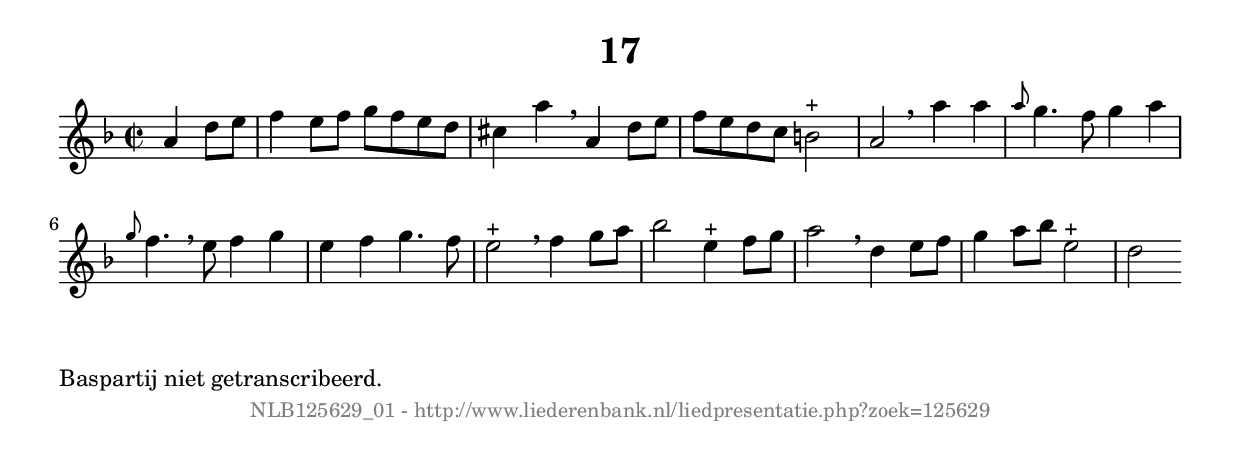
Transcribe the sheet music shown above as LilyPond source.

%
% produced by wce2krn 1.64 (7 June 2014)
%
\version"2.16"
#(append! paper-alist '(("long" . (cons (* 210 mm) (* 2000 mm)))))
#(set-default-paper-size "long")
sb = {\breathe}
mBreak = {\breathe }
bBreak = {\breathe }
x = {\once\override NoteHead #'style = #'cross }
gl=\glissando
itime={\override Staff.TimeSignature #'stencil = ##f }
ficta = {\once\set suggestAccidentals = ##t}
fine = {\once\override Score.RehearsalMark #'self-alignment-X = #1 \mark \markup {\italic{Fine}}}
dc = {\once\override Score.RehearsalMark #'self-alignment-X = #1 \mark \markup {\italic{D.C.}}}
dcf = {\once\override Score.RehearsalMark #'self-alignment-X = #1 \mark \markup {\italic{D.C. al Fine}}}
dcc = {\once\override Score.RehearsalMark #'self-alignment-X = #1 \mark \markup {\italic{D.C. al Coda}}}
ds = {\once\override Score.RehearsalMark #'self-alignment-X = #1 \mark \markup {\italic{D.S.}}}
dsf = {\once\override Score.RehearsalMark #'self-alignment-X = #1 \mark \markup {\italic{D.S. al Fine}}}
dsc = {\once\override Score.RehearsalMark #'self-alignment-X = #1 \mark \markup {\italic{D.S. al Coda}}}
pv = {\set Score.repeatCommands = #'((volta "1"))}
sv = {\set Score.repeatCommands = #'((volta "2"))}
tv = {\set Score.repeatCommands = #'((volta "3"))}
qv = {\set Score.repeatCommands = #'((volta "4"))}
xv = {\set Score.repeatCommands = #'((volta #f))}
\header{ tagline = ""
title = "17"
}
\score {{
\key d \minor
\relative g'
{
\set melismaBusyProperties = #'()
\partial 32*16
\time 2/2
\tempo 4=120
\override Score.MetronomeMark #'transparent = ##t
\override Score.RehearsalMark #'break-visibility = #(vector #t #t #f)
a4 d8 e f4 e8 f g f e d cis4 a' \sb a, d8 e f e d c b2^"+" a \bar ":|:" \bBreak
a'4 a \grace {a8} g4. f8 g4 a \grace {g8} f4. \sb e8 f4 g e f g4. f8 e2^"+" \mBreak
f4 g8 a bes2 e,4^"+" f8 g a2 \sb d,4 e8 f g4 a8 bes e,2^"+" d \bar ":|:"
 }}
 \midi { }
 \layout {
            indent = 0.0\cm
}
}
\markup { \wordwrap-string #" 
Baspartij niet getranscribeerd.
"}
\markup { \vspace #0 } \markup { \with-color #grey \fill-line { \center-column { \smaller "NLB125629_01 - http://www.liederenbank.nl/liedpresentatie.php?zoek=125629" } } }
